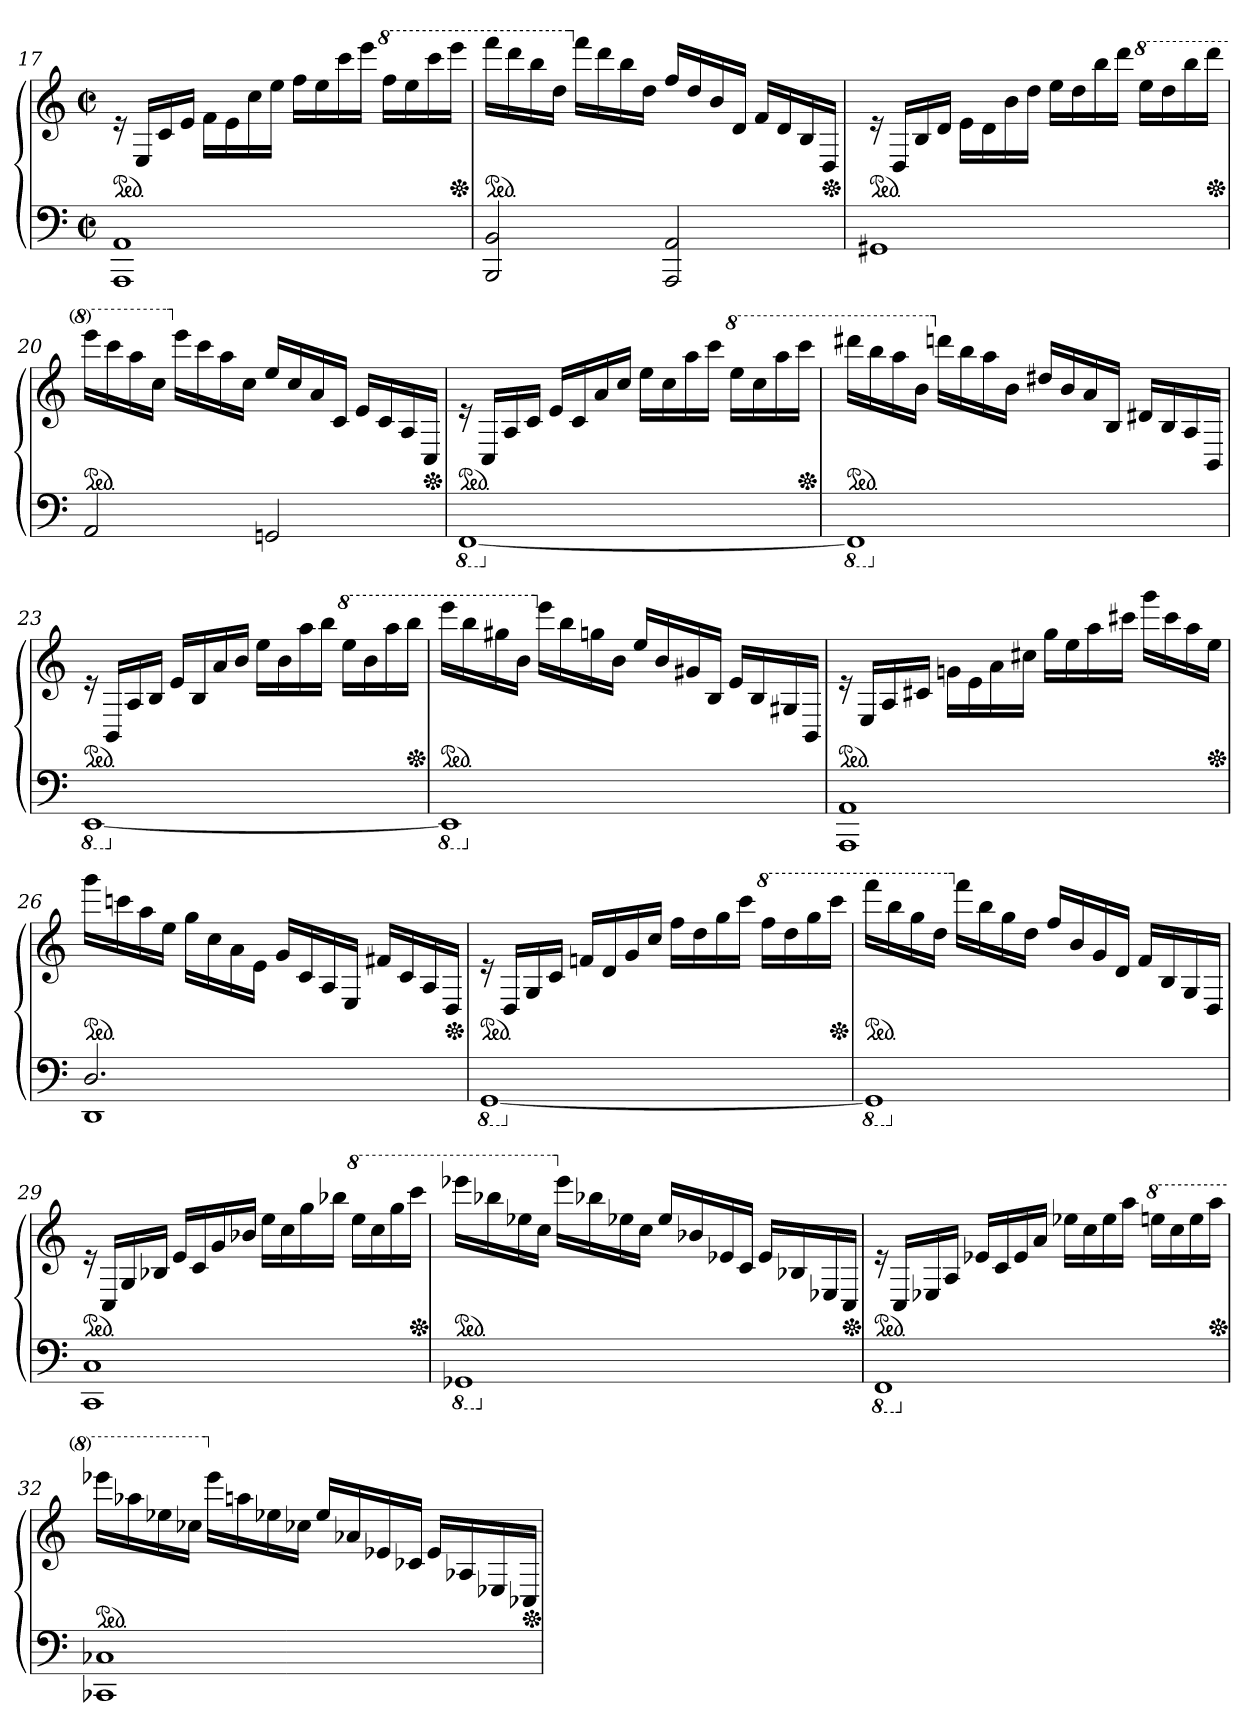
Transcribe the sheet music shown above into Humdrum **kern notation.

**kern	**kern
*part1	*part1
*staff2	*staff1
*clefF4	*clefG2
*k[]	*k[]
*M2/2	*M2/2
*met(c|)	*met(c|)
*	*ped
=17	=17
1AAA 1AA	16re
.	16E/LL
.	16c/
.	16eJJ
.	16f\LL
.	16e
.	16cc
.	16eeJJ
.	16ffLL
.	16ee
.	16ccc
.	16eeeJJ
*	*8va
.	16fffLL
.	16eee
.	16cccc
*	*Xped
.	16eeeeJJ
=18	=18
*	*ped
2BBB 2BB	16ffffLL
.	16dddd
.	16bbb
.	16dddJJ
*	*X8va
.	16fffLL
.	16ddd
.	16bb
.	16ddJJ
2AAA 2AA	16ff/LL
.	16dd
.	16b
.	16dJJ
.	16fLL
.	16d
.	16B
*	*Xped
.	16D/JJ
=19	=19
*	*ped
1GG#X	16re
.	16D/LL
.	16B/
.	16d/JJ
.	16e\LL
.	16d
.	16b
.	16ddJJ
.	16eeLL
.	16dd
.	16bb
.	16dddJJ
*	*8va
.	16eeeLL
.	16ddd
.	16bbb
*	*Xped
.	16ddddJJ
=20	=20
*	*ped
2AA	16eeeeLL
.	16cccc
.	16aaa
.	16cccJJ
*	*X8va
.	16eeeLL
.	16ccc
.	16aa
.	16ccJJ
2GGn	16eeLL
.	16cc
.	16a
.	16cJJ
.	16eLL
.	16c
.	16A/
*	*Xped
.	16C/JJ
=21	=21
*8ba	*
*	*ped
[1FFF	16re
.	16C/LL
.	16A/
.	16c/JJ
.	16eLL
.	16c
.	16a
.	16ccJJ
.	16eeLL
.	16cc
.	16aa
.	16cccJJ
*	*8va
.	16eeeLL
.	16ccc
.	16aaa
*	*Xped
.	16ccccJJ
=22	=22
*X8ba	*
*8ba	*
*	*ped
1FFF]	16dddd#XLL
.	16bbb
.	16aaa
.	16bbJJ
*	*X8va
.	16dddLL
.	16bb
.	16aa
.	16bJJ
.	16dd#XLL
.	16b
.	16a
.	16BJJ
.	16d#XLL
.	16B/
.	16A/
.	16BB/JJ
=23	=23
*X8ba	*
*8ba	*
*	*ped
[1EEE	16re
.	16BB/LL
.	16A/
.	16B/JJ
.	16eLL
.	16B
.	16a
.	16bJJ
.	16eeLL
.	16b
.	16aa
.	16bbJJ
*	*8va
.	16eeeLL
.	16bb
.	16aaa
*	*Xped
.	16bbbJJ
=24	=24
*X8ba	*
*8ba	*
*	*ped
1EEE]	16eeeeLL
.	16bbb
.	16ggg#X
.	16bbJJ
*	*X8va
.	16eeeLL
.	16bb
.	16gg
.	16bJJ
.	16eeLL
.	16b
.	16g#X
.	16BJJ
.	16eLL
.	16B
.	16G#X
.	16BB/JJ
=25	=25
*X8ba	*
*	*ped
1AAA 1AA	16re
.	16E/LL
.	16A/
.	16c#XJJ
.	16gn\LL
.	16e
.	16a
.	16cc#XJJ
.	16ggLL
.	16ee
.	16aa
.	16ccc#XJJ
.	16gggLL
.	16ccc#
.	16aa
*	*Xped
.	16eeJJ
=26	=26
*^	*
*	*	*ped
2.D	1DD	16gggLL
.	.	16cccn
.	.	16aa
.	.	16eeJJ
.	.	16ggLL
.	.	16cc
.	.	16a
.	.	16eJJ
.	.	16gLL
.	.	16c
.	.	16A/
.	.	16E/JJ
4ryy	.	16f#XLL
.	.	16c
.	.	16A/
*	*	*Xped
.	.	16D/JJ
*v	*v	*
=27	=27
*8ba	*
*	*ped
[1GGG	16re
.	16D/LL
.	16G/
.	16c/JJ
.	16fnLL
.	16d
.	16g
.	16ccJJ
.	16ffLL
.	16dd
.	16gg
.	16cccJJ
*	*8va
.	16fffLL
.	16ddd
.	16ggg
*	*Xped
.	16ccccJJ
=28	=28
*X8ba	*
*8ba	*
*	*ped
1GGG]	16ffffLL
.	16bbb
.	16ggg
.	16dddJJ
*	*X8va
.	16fffLL
.	16bb
.	16gg
.	16ddJJ
.	16ffLL
.	16b
.	16g
.	16dJJ
.	16fLL
.	16B/
.	16G/
.	16D/JJ
=29	=29
*X8ba	*
*	*ped
1CC 1C	16re
.	16C/LL
.	16G/
.	16B-XJJ
.	16eLL
.	16c
.	16g
.	16b-XJJ
.	16eeLL
.	16cc
.	16gg
.	16bb-XJJ
*	*8va
.	16eeeLL
.	16ccc
.	16ggg
*	*Xped
.	16ccccJJ
=30	=30
*8ba	*
*	*ped
1GGG-X	16eeee-XLL
.	16bbb-X
.	16eee-X
.	16cccJJ
*	*X8va
.	16eee-LL
.	16bb-X
.	16ee-X
.	16ccJJ
.	16ee-LL
.	16b-X
.	16e-X
.	16cJJ
.	16e-LL
.	16B-X
.	16E-X
*	*Xped
.	16C/JJ
=31	=31
*X8ba	*
*8ba	*
*	*ped
1FFF	16re
.	16C/LL
.	16E-X
.	16A/JJ
.	16e-XLL
.	16c
.	16e-
.	16aJJ
.	16ee-XLL
.	16cc
.	16ee-
.	16aaJJ
*	*8va
.	16eeeLL
.	16ccc
.	16eee
*	*Xped
.	16aaaJJ
=32	=32
*X8ba	*
*	*ped
1CC-X 1C-X	16eeee-XLL
.	16aaa-X
.	16eee-X
.	16ccc-XJJ
*	*X8va
.	16eee-LL
.	16aa
.	16ee-X
.	16cc-XJJ
.	16ee-LL
.	16a-X
.	16e-X
.	16c-XJJ
.	16e-LL
.	16A-X
.	16E-X
*	*Xped
.	16C-XJJ
=	=
*-	*-
